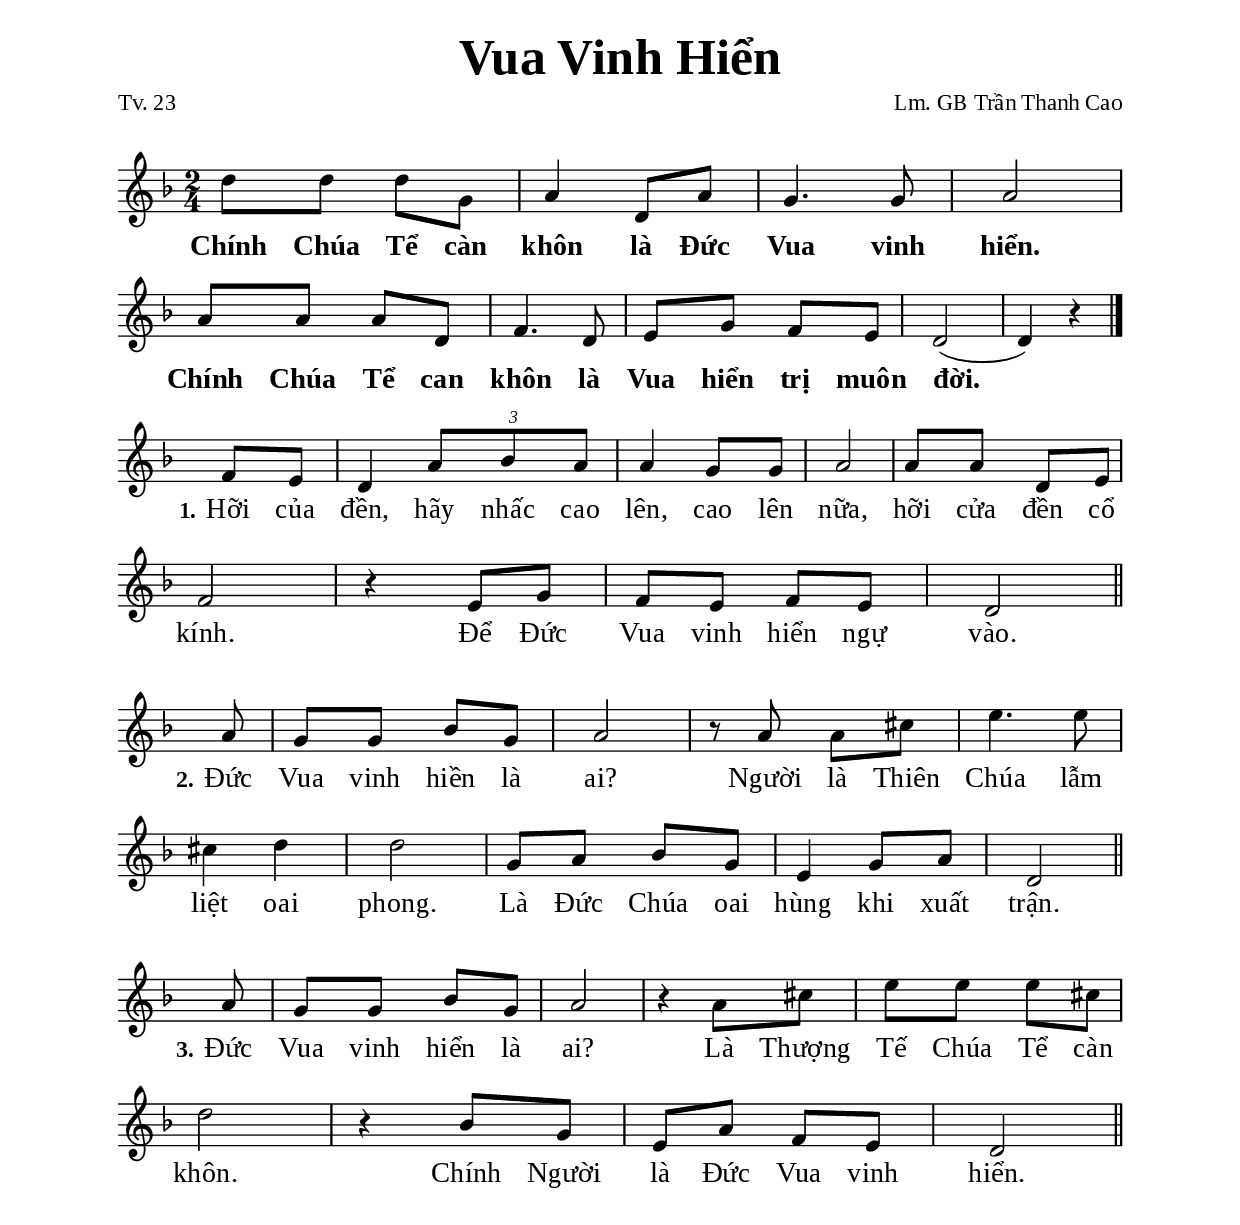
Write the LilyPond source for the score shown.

% Cài đặt chung
\version "2.22.1"
\include "english.ly"

\header {
  title = \markup { \fontsize #3 "Vua Vinh Hiển" }
  poet = "Tv. 23"
  composer = "Lm. GB Trần Thanh Cao"
  arranger = " "
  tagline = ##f
}

\paper {
  #(set-paper-size "a4")
  top-margin = 10\mm
  bottom-margin = 10\mm
  left-margin = 20\mm
  right-margin = 20\mm
  indent = #0
  #(define fonts
    (make-pango-font-tree
      "Liberation Serif"
      "Liberation Serif"
      "Liberation Serif"
      (/ 20 20)))
  page-count = #1
}

% Nhạc điệp khúc
nhacDiepKhuc = \relative c'' {
  d8 d d g, |
  a4 d,8 a' |
  g4. g8 |
  a2 |
  a8 a a d, |
  f4. d8 |
  e g f e |
  d2 ( |
  d4) r \bar "|."
}

% Nhạc phiên khúc
nhacPhienKhucMot = \relative c' {
  \partial 4 f8 e |
  d4 \tuplet 3/2 { a'8 bf a } |
  a4 g8 g |
  a2 |
  a8 a d, e |
  f2 |
  r4 e8 g |
  f e f e |
  d2 \bar "||"
}

nhacPhienKhucHai = \relative c'' {
  \partial 8 a8 |
  g g bf g |
  a2 |
  r8 a a cs |
  e4. e8 |
  cs4 d |
  d2 |
  g,8 a bf g |
  e4 g8 a |
  d,2 \bar "||"
}

nhacPhienKhucBa = \relative c'' {
  \partial 8 a8 |
  g g bf g |
  a2 |
  r4 a8 cs |
  e e e cs |
  d2 |
  r4 bf8 g |
  e a f e |
  d2 \bar "||"
}

% Lời điệp khúc
loiDiepKhuc = \lyricmode {
  Chính Chúa Tể càn khôn là Đức Vua vinh hiển.
  Chính Chúa Tể can khôn là Vua hiển trị muôn đời.
}

% Lời phiên khúc
loiPhienKhucMot = \lyricmode {
  \set stanza = #"1."
  Hỡi của đền, hãy nhấc cao lên, cao lên nữa,
  hỡi cửa đền cổ kính.
  Để Đức Vua vinh hiển ngự vào.
}

loiPhienKhucHai = \lyricmode {
  \set stanza = #"2."
  Đức Vua vinh hiền là ai?
  Người là Thiên Chúa lẫm liệt oai phong.
  Là Đức Chúa oai hùng khi xuất trận.
}

loiPhienKhucBa = \lyricmode {
  \set stanza = #"3."
  Đức Vua vinh hiển là ai?
  Là Thượng Tế Chúa Tể càn khôn.
  Chính Người là Đức Vua vinh hiển.
}


% Dàn trang
\score {
  \new ChoirStaff <<
    \new Staff = diepKhuc \with {
        \consists "Merge_rests_engraver"
        %\magnifyStaff #(magstep +1)
      }
      <<
      \new Voice = beSop {
        \key f \major \time 2/4 \stemNeutral \nhacDiepKhuc
      }
    >>
    \new Lyrics \lyricsto beSop \loiDiepKhuc
  >>
  \layout {
    \override Lyrics.LyricText.font-series = #'bold
    \override Lyrics.LyricText.font-size = #+2
    \override Lyrics.LyricSpace.minimum-distance = #2.5
    \override Score.BarNumber.break-visibility = ##(#f #f #f)
    \override Score.SpacingSpanner.uniform-stretching = ##t
  }
}

\score {
  \new ChoirStaff <<
    \new Staff = phienKhuc \with {
        %\magnifyStaff #(magstep +1)
      }
      <<
      \new Voice = beSop {
        \key f \major \time 2/4 \nhacPhienKhucMot
      }
    >>
    \new Lyrics \lyricsto beSop \loiPhienKhucMot
  >>
  \layout {
    \override Staff.TimeSignature.transparent = ##t
    \override Lyrics.LyricText.font-size = #+2
    \override Lyrics.LyricSpace.minimum-distance = #2.4
    \override Score.BarNumber.break-visibility = ##(#f #f #f)
    \override Score.SpacingSpanner.uniform-stretching = ##t
  } 
}

\score {
  \new ChoirStaff <<
    \new Staff = phienKhuc \with {
        %\magnifyStaff #(magstep +1)
      }
      <<
      \new Voice = beSop {
        \key f \major \time 2/4 \nhacPhienKhucHai
      }
    >>
    \new Lyrics \lyricsto beSop \loiPhienKhucHai
  >>
  \layout {
    \override Staff.TimeSignature.transparent = ##t
    \override Lyrics.LyricText.font-size = #+2
    \override Lyrics.LyricSpace.minimum-distance = #2.4
    \override Score.BarNumber.break-visibility = ##(#f #f #f)
    \override Score.SpacingSpanner.uniform-stretching = ##t
  } 
}

\score {
  \new ChoirStaff <<
    \new Staff = phienKhuc \with {
        %\magnifyStaff #(magstep +1)
      }
      <<
      \new Voice = beSop {
        \key f \major \time 2/4 \nhacPhienKhucBa
      }
    >>
    \new Lyrics \lyricsto beSop \loiPhienKhucBa
  >>
  \layout {
    \override Staff.TimeSignature.transparent = ##t
    \override Lyrics.LyricText.font-size = #+2
    \override Lyrics.LyricSpace.minimum-distance = #2.4
    \override Score.BarNumber.break-visibility = ##(#f #f #f)
    \override Score.SpacingSpanner.uniform-stretching = ##t
  } 
}
